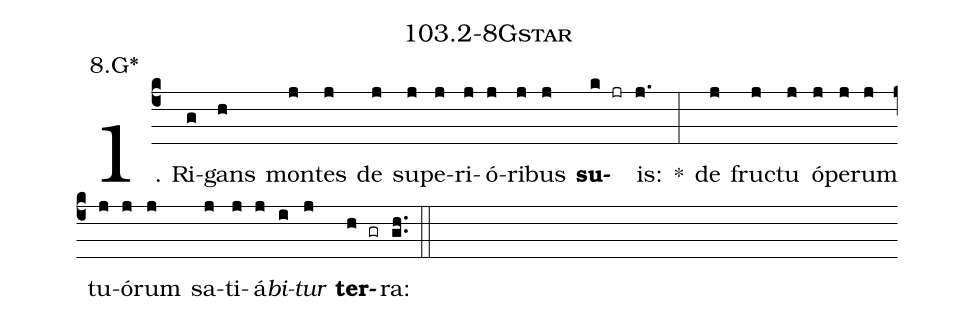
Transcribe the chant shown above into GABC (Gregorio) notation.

name: 103.2-8Gstar;
annotation: 8.G*;
%%
(c4)1. Ri(g)gans(h) mon(j)tes(j) de(j) su(j)pe(j)ri(j)ó(j)ri(j)bus(j) <b>su</b>(k jr)is:(j.) *(:) de(j) fruc(j)tu(j) ó(j)pe(j)rum(j) tu(j)ó(j)rum(j) sa(j)ti(j)á(j)<i>bi</i>(i)<i>tur</i>(j) <b>ter</b>(h gr)ra:(gh..) (::)


%E(j) u(j) o(i) u(j) a(h) e.(gh..) (::)
